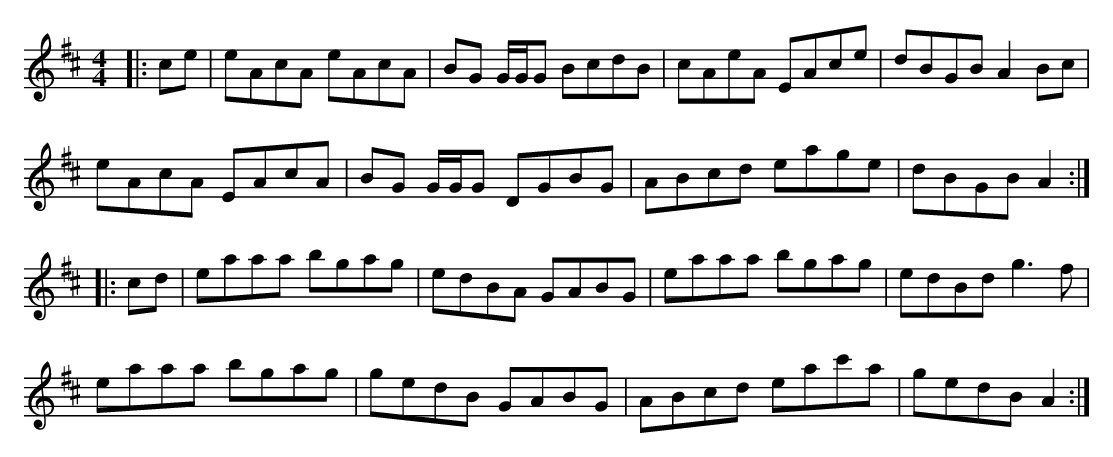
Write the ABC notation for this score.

X:1
M:4/4
K:Amix
|:ce|eAcA eAcA|BG G/G/G BcdB|cAeA EAce|dBGB A2 Bc|
eAcA EAcA|BG G/G/G DGBG|ABcd eage|dBGB A2:|
|:cd|eaaa bgag|edBA GABG|eaaa bgag|edBd g3f|
eaaa bgag|gedB GABG|ABcd eac'a|gedB A2:|
